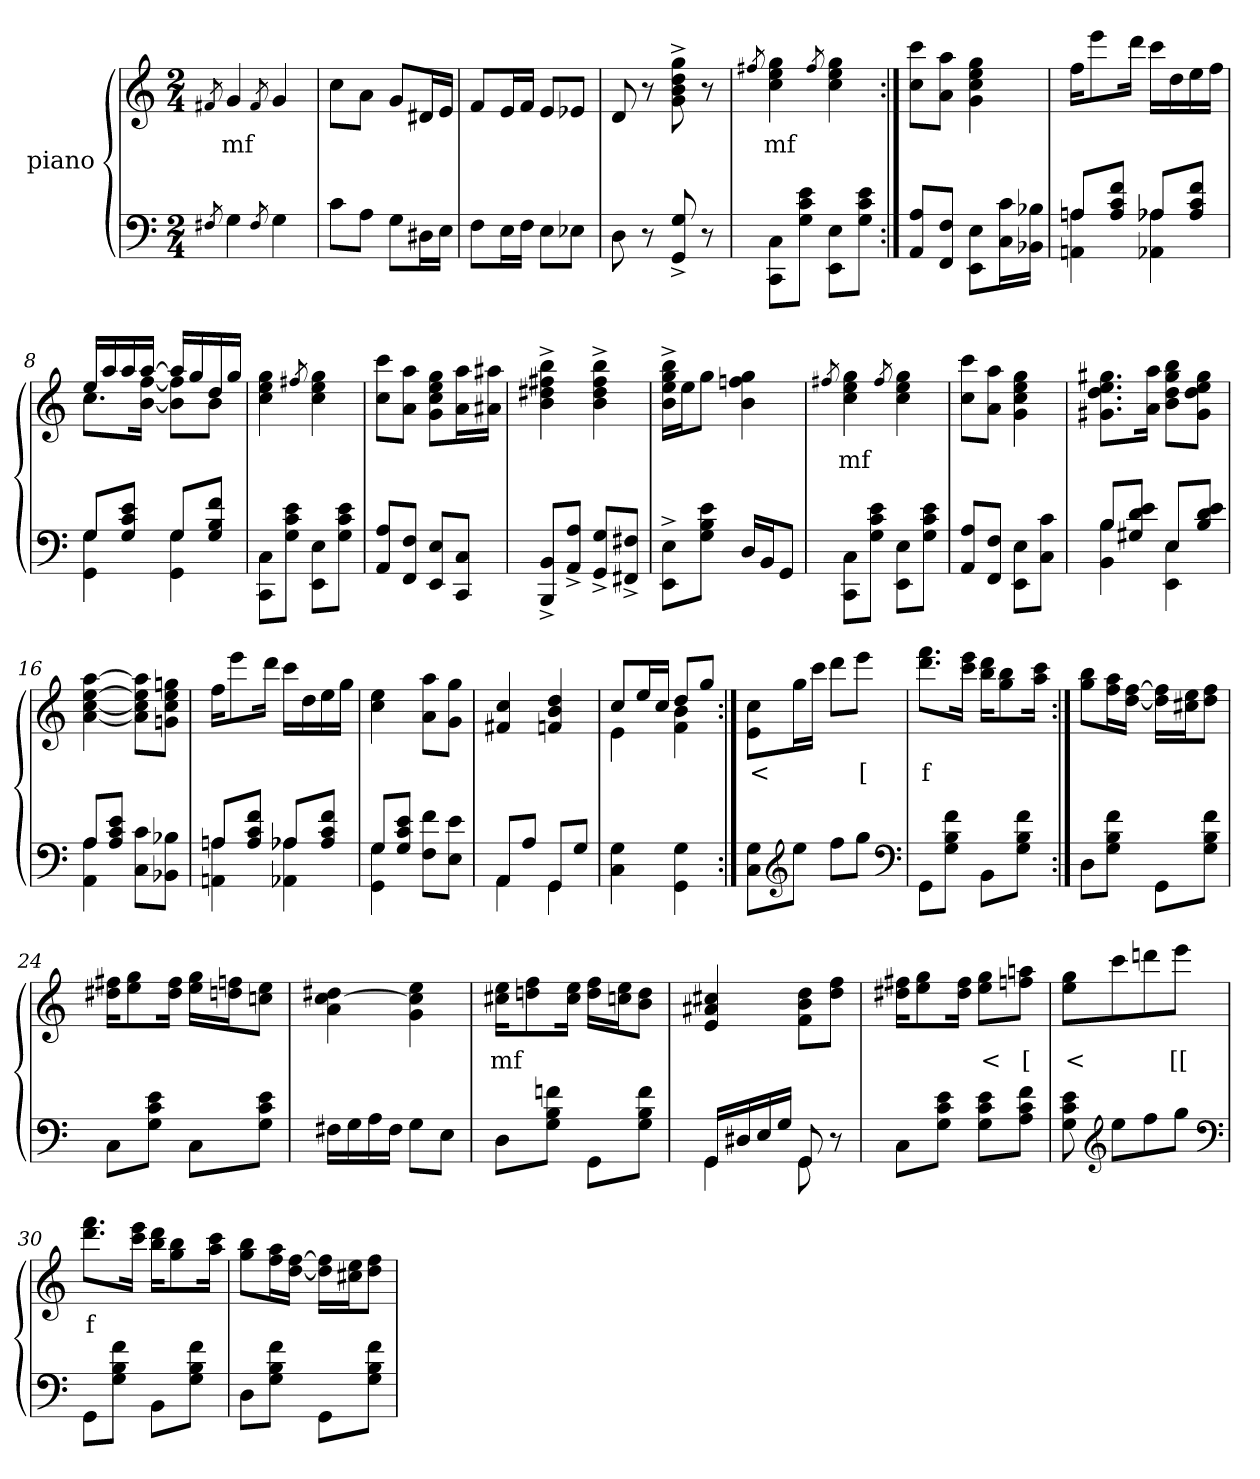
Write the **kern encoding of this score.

**kern	**kern	**text
*part2	*part1	*part1
*staff2	*staff1	*staff1
*	*I"piano	*
*clefF4	*clefG2	*
*k[]	*k[]	*
*M2/4	*M2/4	*
=1	=1	=1
8qF#X/	8qf#X/	.
4G	4g	mf
8qF#/	8qf#/	.
4G	4g	.
=2	=2	=2
8cL	8ccL	.
8AJ	8aJ	.
8GL	8gL	.
16D#XL	16d#XL	.
16EJJ	16eJJ	.
=3	=3	=3
8FL	8fL	.
16EL	16eL	.
16FJJ	16fJJ	.
8EL	8eL	.
8E-XJ	8e-XJ	.
=4	=4	=4
8D	8d	.
8r	8r	.
8G^> 8GG^>	8gg^> 8dd^> 8b^> 8g^>	.
8r	8r	.
=5	=5	=5
.	8qff#X/	.
8C 8CCL	4gg 4ee 4cc	mf
8e 8c 8GJ	.	.
.	8qff#/	.
8E 8EEL	4gg 4ee 4cc	.
8e 8c 8GJ	.	.
=6:|!	=6:|!	=6:|!
8A 8AAL	8ccc 8ccL	.
8F 8FFJ	8aa 8aJ	.
8E 8EEL	4gg 4ee 4cc 4g	.
16c 16CL	.	.
16B-X 16BB-XJJ	.	.
=7	=7	=7
*^	*	*
8AL	4An 4AAn	16ffKL	.
.	.	8eee	.
8f 8c 8AJ	.	.	.
.	.	16dddJk	.
8A-XL	4A-X 4AA-X	16cccLL	.
.	.	16dd	.
8f 8c 8A-J	.	16ee	.
.	.	16ffJJ	.
=8	=8	=8	=8
*	*	*^	*
8GL	4G 4GG	16eeLL	8.ccL	.
.	.	16aa	.	.
8e 8c 8GJ	.	16aa	.	.
.	.	[16aaJJ	[16ff [16bJk	.
8GL	4G 4GG	16aaLL]	8ff] 8b]L	.
.	.	16gg	.	.
8f 8B 8GJ	.	16dd	8bJ	.
.	.	16ggJJ	.	.
*v	*v	*	*	*
*	*v	*v	*
=9	=9	=9
8C 8CCL	4gg 4ee 4cc	.
8e 8c 8GJ	.	.
.	8qff#X/	.
8E 8EEL	4gg 4ee 4cc	.
8e 8c 8GJ	.	.
=10	=10	=10
8A 8AAL	8ccc 8ccL	.
8F 8FFJ	8aa 8aJ	.
8E 8EEL	8gg 8ee 8cc 8gL	.
8C 8CCJ	16aa 16aL	.
.	16aa#X 16a#XJJ	.
=11	=11	=11
8BB^> 8BBB^>L	4bb^> 4ff#X^> 4dd#X^> 4b^>	.
8A^> 8AA^>J	.	.
8G^> 8GG^>L	4bb^> 4ff#^> 4dd#^> 4b^>	.
8F#X^> 8FF#X^>J	.	.
=12	=12	=12
8E^> 8EE^>L	16bb^> 16gg^> 16ee^> 16b^>LL	.
.	16eeJ	.
8e 8B 8GJ	8ggJ	.
16DLL	4gg 4ffn 4b	.
16BBJ	.	.
8GGJ	.	.
=13	=13	=13
.	8qff#X/	.
8C 8CCL	4gg 4ee 4cc	mf
8e 8c 8GJ	.	.
.	8qff#/	.
8E 8EEL	4gg 4ee 4cc	.
8e 8c 8GJ	.	.
=14	=14	=14
8A 8AAL	8ccc 8ccL	.
8F 8FFJ	8aa 8aJ	.
8E 8EEL	4gg 4ee 4cc 4g	.
8c 8CJ	.	.
=15	=15	=15
*^	*	*
8BL	4B 4BB	8.gg#X 8.ee 8.dd 8.g#XL	.
8e 8d 8G#XJ	.	.	.
.	.	16aa 16aJk	.
8EL	4E 4EE	8bb 8gg# 8dd 8bL	.
8e 8d 8BJ	.	8gg# 8ee 8dd 8g#J	.
=16	=16	=16	=16
8AL	4A 4AA	[4aa [4ee [4cc [4a	.
8e 8c 8AJ	.	.	.
4ryy	8c 8CL	8aa] 8ee] 8cc] 8a]L	.
.	8B-X 8BB-XJ	8ggn 8ee 8cc 8gnJ	.
=17	=17	=17	=17
8AL	4An 4AAn	16ffKL	.
.	.	8eee	.
8f 8c 8AJ	.	.	.
.	.	16dddJk	.
8A-XL	4A-X 4AA-X	16cccLL	.
.	.	16dd	.
8f 8c 8A-J	.	16ee	.
.	.	16ggJJ	.
=18	=18	=18	=18
8GL	4G 4GG	4ee 4cc	.
8e 8c 8GJ	.	.	.
4ryy	8f 8FL	8aa 8aL	.
.	8e 8EJ	8gg 8gJ	.
=19	=19	=19	=19
8AAL	4AA	4cc 4f#X	.
8AJ	.	.	.
8GGL	4GG	4dd 4b 4fn	.
8GJ	.	.	.
*v	*v	*	*
=20	=20	=20
*	*^	*
4G 4C	8ccL	4e	.
.	16eeL	.	.
.	16ccJJ	.	.
4G\ 4GG\	8ddL	4b 4f	.
.	8ggJ	.	.
*	*v	*v	*
=21:|!	=21:|!	=21:|!
8G 8CL	8cc 8eL	<
*clefG2	*	*
8eeJ	16ggL	.
.	16cccJJ	.
8ffL	8dddL	.
8ggJ	8eeeJ	[
*clefF4	*	*
=22	=22	=22
8GGL	8.fff 8.dddL	f
8f 8B 8GJ	.	.
.	16eee 16cccJk	.
8BBL	16ddd 16bbKL	.
.	8bb 8gg	.
8f 8B 8GJ	.	.
.	16ccc 16aaJk	.
=23:|!	=23:|!	=23:|!
8DL	8bb 8ggL	.
8f 8B 8GJ	16aa 16ffL	.
.	[16ff [16ddJJ	.
8GGL	16ff] 16dd]LL	.
.	16ee 16cc#XJ	.
8f 8B 8GJ	8ff 8ddJ	.
=24	=24	=24
8CL	16ff#X 16dd#XKL	.
.	8gg 8ee	.
8e 8c 8GJ	.	.
.	16ff# 16dd#Jk	.
8CL	16gg 16eeLL	.
.	16ffn 16ddnJ	.
8e 8c 8GJ	8ee 8ccnJ	.
=25	=25	=25
16F#XLL	4dd#X [4cc 4a	.
16G	.	.
16A	.	.
16F#JJ	.	.
8GL	4ee 4cc] 4g	.
8EJ	.	.
=26	=26	=26
8DL	16ee 16cc#XKL	mf
.	8ff 8ddn	.
8fn 8B 8GJ	.	.
.	16ee 16cc#Jk	.
8GGL	16ff 16ddLL	.
.	16ee 16ccnJ	.
8f 8B 8GJ	8dd 8bJ	.
=27	=27	=27
*^	*	*
16GGLL	4GG	4cc#X 4a#X 4e	.
16D#X	.	.	.
16E	.	.	.
16GJJ	.	.	.
8GG	8GG	8dd 8b 8fL	.
8r	8ryy	8ff 8ddJ	.
*v	*v	*	*
=28	=28	=28
8CL	16ff#X 16dd#XKL	.
.	8gg 8ee	.
8e 8c 8GJ	.	.
.	16ff# 16dd#Jk	.
8e 8c 8GL	8gg 8eeL	<
8f 8c 8AJ	8aan 8ffnJ	[
=29	=29	=29
8e 8c 8G	8gg 8eeL	<
*clefG2	*	*
8eeL	8ccc	.
8ff	8dddn	.
8ggJ	8eeeJ	[[
*clefF4	*	*
=30	=30	=30
8GGL	8.fff 8.dddL	f
8f 8B 8GJ	.	.
.	16eee 16cccJk	.
8BBL	16ddd 16bbKL	.
.	8bb 8gg	.
8f 8B 8GJ	.	.
.	16ccc 16aaJk	.
=31	=31	=31
8DL	8bb 8ggL	.
8f 8B 8GJ	16aa 16ffL	.
.	[16ff [16ddJJ	.
8GGL	16ff] 16dd]LL	.
.	16ee 16cc#XJ	.
8f 8B 8GJ	8ff 8ddJ	.
=	=	=
*-	*-	*-
